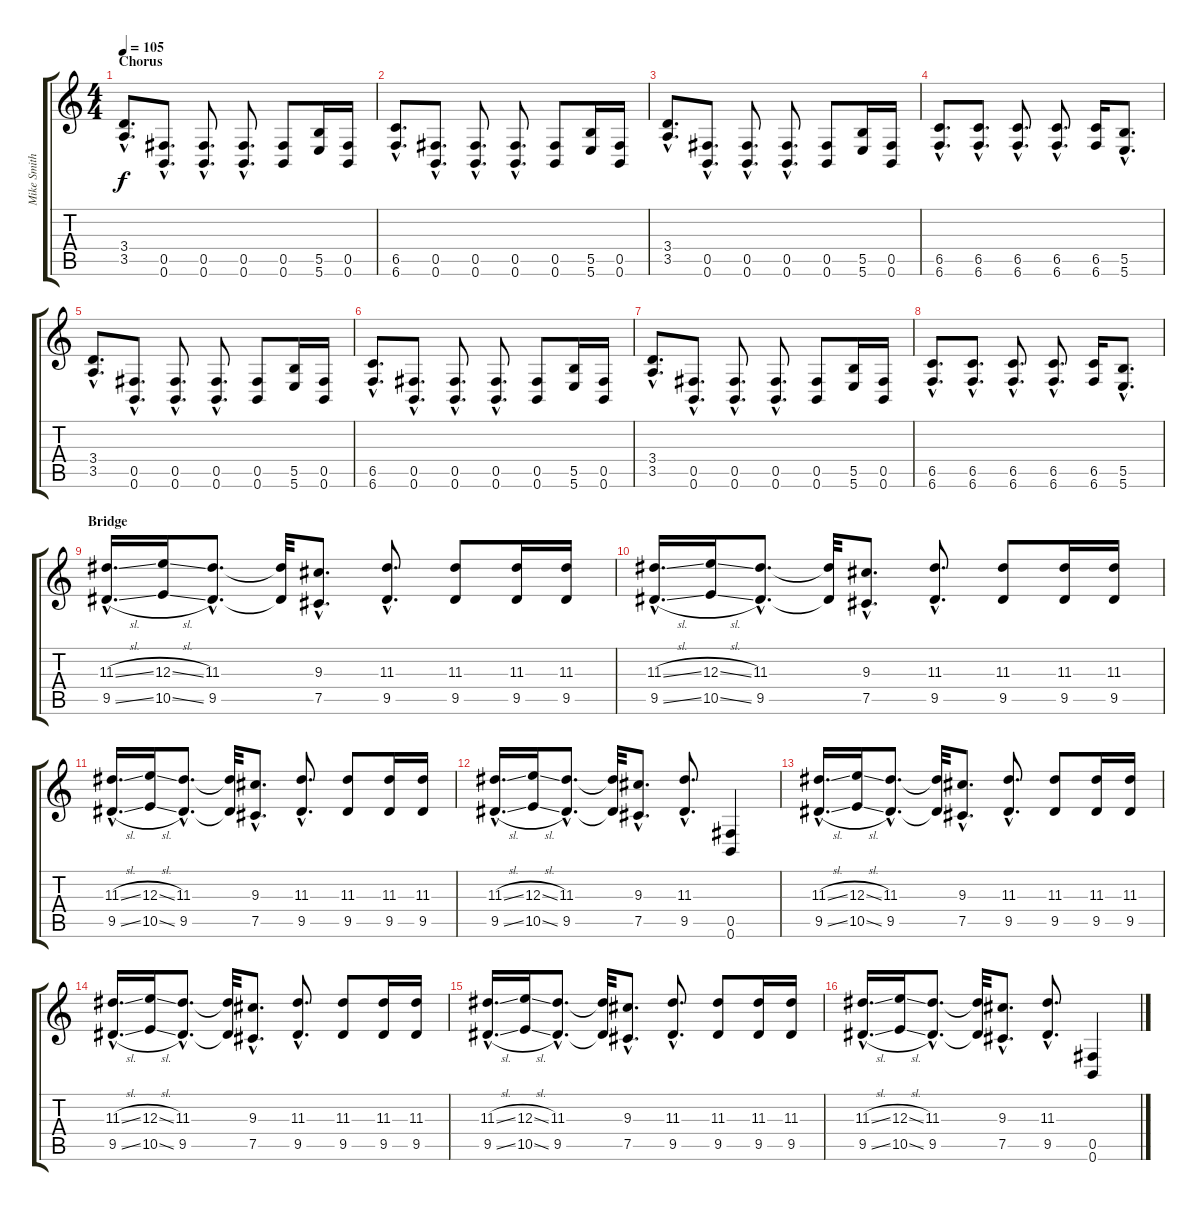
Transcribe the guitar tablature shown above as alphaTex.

\track ("Mike Smith - Guitar" "Mike Smith") {instrument electricguitarmuted}
\staff {score tabs}
\tuning (Db4 Ab3 E3 B2 Gb2 B1) {hide}
\ts (4 4)
\section ("" "Chorus")
\tempo 105
\clef g2
\ks c
(3.4{hac} 3.5{hac}).8{d dy f} (0.5{hac} 0.6{hac}).8{d} (0.5{hac} 0.6{hac}).8{d} (0.5{hac} 0.6{hac}).8{d} (0.5 0.6).8 (5.5 5.6).16 (0.5 0.6).16 |
(6.5{hac} 6.6{hac}).8{d} (0.5{hac} 0.6{hac}).8{d} (0.5{hac} 0.6{hac}).8{d} (0.5{hac} 0.6{hac}).8{d} (0.5 0.6).8 (5.5 5.6).16 (0.5 0.6).16 |
(3.4{hac} 3.5{hac}).8{d} (0.5{hac} 0.6{hac}).8{d} (0.5{hac} 0.6{hac}).8{d} (0.5{hac} 0.6{hac}).8{d} (0.5 0.6).8 (5.5 5.6).16 (0.5 0.6).16 |
(6.5{hac} 6.6{hac}).8{d} (6.5{hac} 6.6{hac}).8{d} (6.5{hac} 6.6{hac}).8{d} (6.5{hac} 6.6{hac}).8{d} (6.5 6.6).16 (5.5{hac} 5.6{hac}).8{d} |
(3.4{hac} 3.5{hac}).8{d} (0.5{hac} 0.6{hac}).8{d} (0.5{hac} 0.6{hac}).8{d} (0.5{hac} 0.6{hac}).8{d} (0.5 0.6).8 (5.5 5.6).16 (0.5 0.6).16 |
(6.5{hac} 6.6{hac}).8{d} (0.5{hac} 0.6{hac}).8{d} (0.5{hac} 0.6{hac}).8{d} (0.5{hac} 0.6{hac}).8{d} (0.5 0.6).8 (5.5 5.6).16 (0.5 0.6).16 |
(3.4{hac} 3.5{hac}).8{d} (0.5{hac} 0.6{hac}).8{d} (0.5{hac} 0.6{hac}).8{d} (0.5{hac} 0.6{hac}).8{d} (0.5 0.6).8 (5.5 5.6).16 (0.5 0.6).16 |
(6.5{hac} 6.6{hac}).8{d} (6.5{hac} 6.6{hac}).8{d} (6.5{hac} 6.6{hac}).8{d} (6.5{hac} 6.6{hac}).8{d} (6.5 6.6).16 (5.5{hac} 5.6{hac}).8{d} |
\section ("" "Bridge")
(11.3{sl hac} 9.5{sl hac}).16{d} (12.3{sl} 10.5{sl}).16 (11.3{hac} 9.5{hac}).8{d} (11.3{t} 9.5{t}).32 (9.3{hac} 7.5{hac}).8{d} (11.3{hac} 9.5{hac}).8{d} (11.3 9.5).8 (11.3 9.5).16 (11.3 9.5).16 |
(11.3{sl hac} 9.5{sl hac}).16{d} (12.3{sl} 10.5{sl}).16 (11.3{hac} 9.5{hac}).8{d} (11.3{t} 9.5{t}).32 (9.3{hac} 7.5{hac}).8{d} (11.3{hac} 9.5{hac}).8{d} (11.3 9.5).8 (11.3 9.5).16 (11.3 9.5).16 |
(11.3{sl hac} 9.5{sl hac}).16{d} (12.3{sl} 10.5{sl}).16 (11.3{hac} 9.5{hac}).8{d} (11.3{t} 9.5{t}).32 (9.3{hac} 7.5{hac}).8{d} (11.3{hac} 9.5{hac}).8{d} (11.3 9.5).8 (11.3 9.5).16 (11.3 9.5).16 |
(11.3{sl hac} 9.5{sl hac}).16{d} (12.3{sl} 10.5{sl}).16 (11.3{hac} 9.5{hac}).8{d} (11.3{t} 9.5{t}).32 (9.3{hac} 7.5{hac}).8{d} (11.3{hac} 9.5{hac}).8{d} (0.5 0.6).4 |
(11.3{sl hac} 9.5{sl hac}).16{d} (12.3{sl} 10.5{sl}).16 (11.3{hac} 9.5{hac}).8{d} (11.3{t} 9.5{t}).32 (9.3{hac} 7.5{hac}).8{d} (11.3{hac} 9.5{hac}).8{d} (11.3 9.5).8 (11.3 9.5).16 (11.3 9.5).16 |
(11.3{sl hac} 9.5{sl hac}).16{d} (12.3{sl} 10.5{sl}).16 (11.3{hac} 9.5{hac}).8{d} (11.3{t} 9.5{t}).32 (9.3{hac} 7.5{hac}).8{d} (11.3{hac} 9.5{hac}).8{d} (11.3 9.5).8 (11.3 9.5).16 (11.3 9.5).16 |
(11.3{sl hac} 9.5{sl hac}).16{d} (12.3{sl} 10.5{sl}).16 (11.3{hac} 9.5{hac}).8{d} (11.3{t} 9.5{t}).32 (9.3{hac} 7.5{hac}).8{d} (11.3{hac} 9.5{hac}).8{d} (11.3 9.5).8 (11.3 9.5).16 (11.3 9.5).16 |
(11.3{sl hac} 9.5{sl hac}).16{d} (12.3{sl} 10.5{sl}).16 (11.3{hac} 9.5{hac}).8{d} (11.3{t} 9.5{t}).32 (9.3{hac} 7.5{hac}).8{d} (11.3{hac} 9.5{hac}).8{d} (0.5 0.6).4
